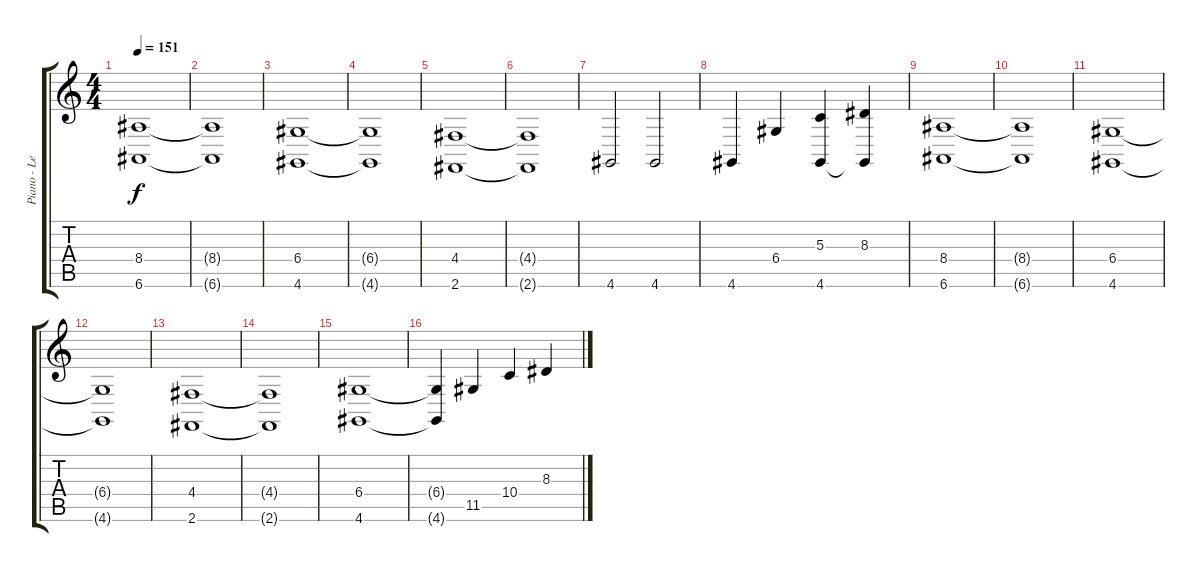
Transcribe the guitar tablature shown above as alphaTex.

\track ("Piano - Left" "Piano - Le") {instrument brightacousticpiano}
\staff {score tabs}
\tuning (E4 B3 G3 D3 A2 E2) {hide}
\ts (4 4)
\section ("" "")
\tempo 151
\clef g2
\ks c
(8.4 6.6).1{dy f volume 16} |
(8.4{t} 6.6{t}).1 |
(6.4 4.6).1 |
(6.4{t} 4.6{t}).1 |
(4.4 2.6).1 |
(4.4{t} 2.6{t}).1 |
4.6.2 4.6.2 |
4.6.4 6.4.4 (5.3 4.6).4 (8.3 4.6{t}).4 |
\section ("" "")
(8.4 6.6).1 |
(8.4{t} 6.6{t}).1 |
(6.4 4.6).1 |
(6.4{t} 4.6{t}).1 |
(4.4 2.6).1 |
(4.4{t} 2.6{t}).1 |
(6.4 4.6).1 |
(6.4{t} 4.6{t}).4 11.5.4 10.4.4 8.3.4
